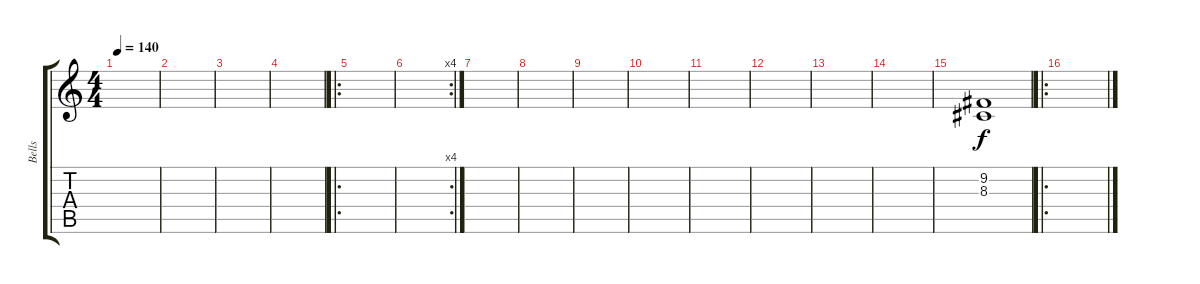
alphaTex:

\track ("Bells" "Bells") {instrument tubularbells}
\staff {score tabs}
\tuning (D4 A3 F3 C3 G2 C2) {hide}
\ts (4 4)
\tempo 140
\clef g2
\ks c
|
|
|
|
\ro
|
\rc 4
|
|
|
|
|
|
|
|
|
(9.2 8.3).1 |
\ro
